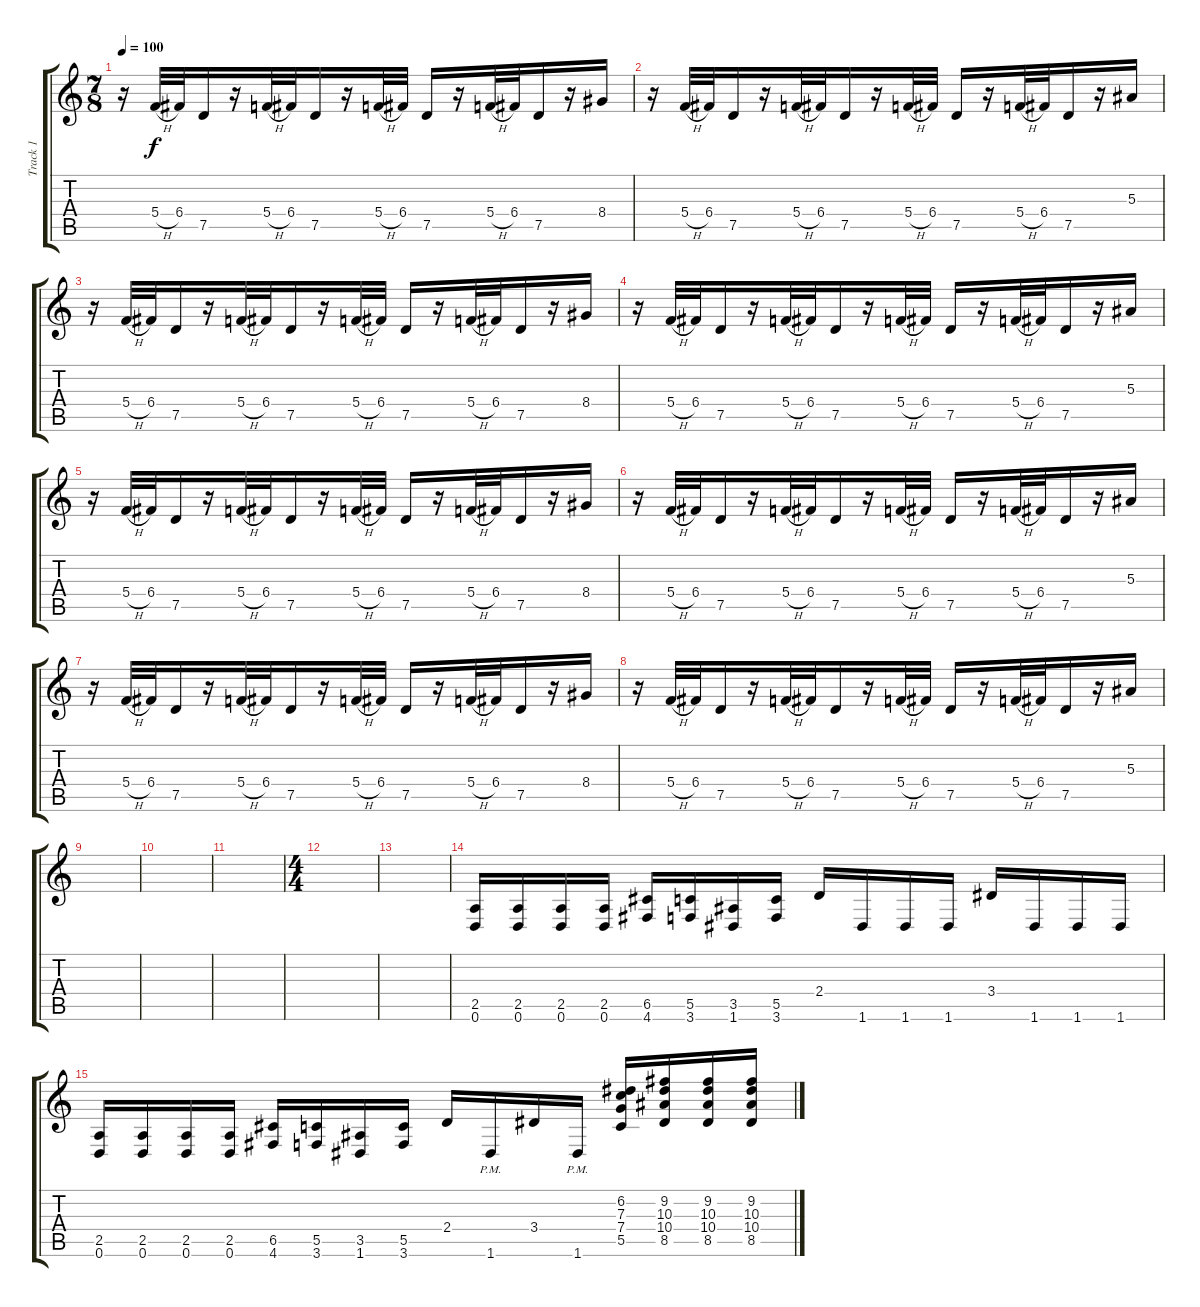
\track ("Track 1" "Track 1") {instrument distortionguitar}
\staff {score tabs}
\tuning (D4 A3 F3 C3 G2 D2) {hide}
\ts (7 8)
\tempo 100
\clef g2
\ks c
r.16{dy f instrument distortionguitar} 5.4{h}.32 6.4.32 7.5.16 r.16 5.4{h}.32 6.4.32 7.5.16 r.16 5.4{h}.32 6.4.32 7.5.16 r.16 5.4{h}.32 6.4.32 7.5.16 r.16 8.4.16 |
r.16 5.4{h}.32 6.4.32 7.5.16 r.16 5.4{h}.32 6.4.32 7.5.16 r.16 5.4{h}.32 6.4.32 7.5.16 r.16 5.4{h}.32 6.4.32 7.5.16 r.16 5.3.16 |
r.16 5.4{h}.32 6.4.32 7.5.16 r.16 5.4{h}.32 6.4.32 7.5.16 r.16 5.4{h}.32 6.4.32 7.5.16 r.16 5.4{h}.32 6.4.32 7.5.16 r.16 8.4.16 |
r.16 5.4{h}.32 6.4.32 7.5.16 r.16 5.4{h}.32 6.4.32 7.5.16 r.16 5.4{h}.32 6.4.32 7.5.16 r.16 5.4{h}.32 6.4.32 7.5.16 r.16 5.3.16 |
r.16 5.4{h}.32 6.4.32 7.5.16 r.16 5.4{h}.32 6.4.32 7.5.16 r.16 5.4{h}.32 6.4.32 7.5.16 r.16 5.4{h}.32 6.4.32 7.5.16 r.16 8.4.16 |
r.16 5.4{h}.32 6.4.32 7.5.16 r.16 5.4{h}.32 6.4.32 7.5.16 r.16 5.4{h}.32 6.4.32 7.5.16 r.16 5.4{h}.32 6.4.32 7.5.16 r.16 5.3.16 |
r.16 5.4{h}.32 6.4.32 7.5.16 r.16 5.4{h}.32 6.4.32 7.5.16 r.16 5.4{h}.32 6.4.32 7.5.16 r.16 5.4{h}.32 6.4.32 7.5.16 r.16 8.4.16 |
r.16 5.4{h}.32 6.4.32 7.5.16 r.16 5.4{h}.32 6.4.32 7.5.16 r.16 5.4{h}.32 6.4.32 7.5.16 r.16 5.4{h}.32 6.4.32 7.5.16 r.16 5.3.16 |
|
|
|
\ts (4 4)
|
|
(2.5 0.6).16 (2.5 0.6).16 (2.5 0.6).16 (2.5 0.6).16 (6.5 4.6).16 (5.5 3.6).16 (3.5 1.6).16 (5.5 3.6).16 2.4.16 1.6.16 1.6.16 1.6.16 3.4.16 1.6.16 1.6.16 1.6.16 |
(2.5 0.6).16 (2.5 0.6).16 (2.5 0.6).16 (2.5 0.6).16 (6.5 4.6).16 (5.5 3.6).16 (3.5 1.6).16 (5.5 3.6).16 2.4.16 1.6{pm}.16 3.4.16 1.6{pm}.16 (6.2 7.3 7.4 5.5).16 (9.2 10.3 10.4 8.5).16 (9.2 10.3 10.4 8.5).16 (9.2 10.3 10.4 8.5).16
